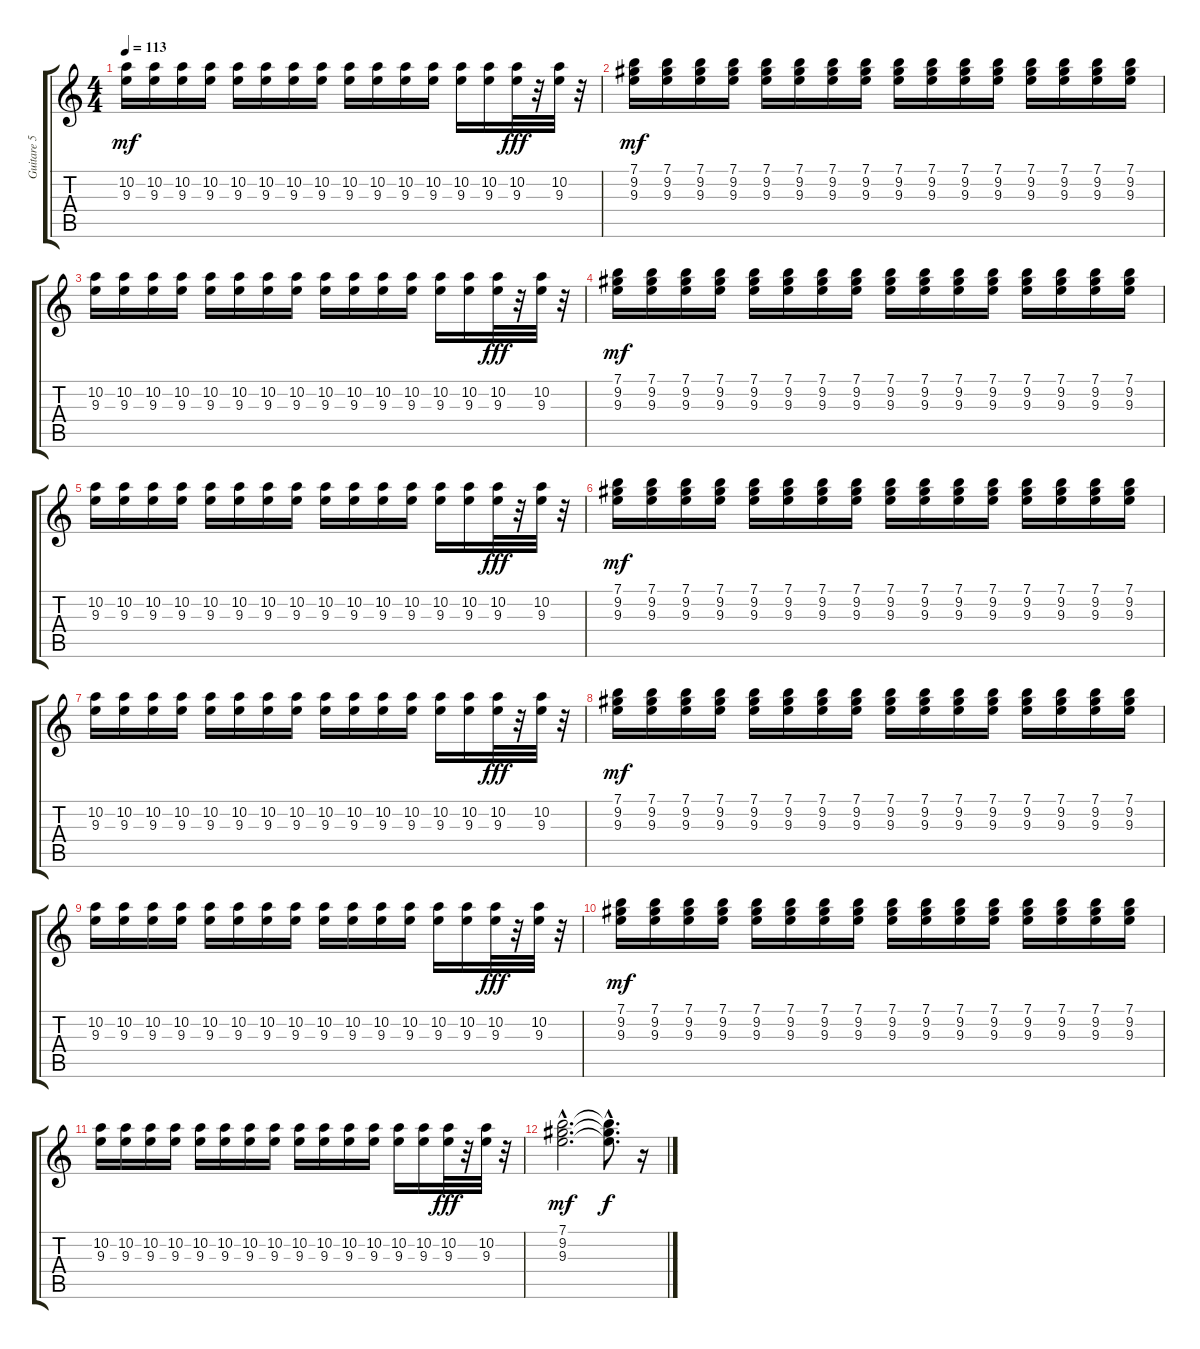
\track ("Guitare 5" "Guitare 5") {instrument acousticguitarnylon}
\staff {score tabs}
\tuning (E4 B3 G3 D3 A2 E2) {hide}
\ts (4 4)
\tempo 113
\clef g2
\ks c
(10.2 9.3).16{dy mf} (10.2 9.3).16 (10.2 9.3).16 (10.2 9.3).16 (10.2 9.3).16 (10.2 9.3).16 (10.2 9.3).16 (10.2 9.3).16 (10.2 9.3).16 (10.2 9.3).16 (10.2 9.3).16 (10.2 9.3).16 (10.2 9.3).16 (10.2 9.3).16 (10.2 9.3).32{dy fff} r.32 (10.2 9.3).32 r.32 |
(7.1 9.2 9.3).16{dy mf} (7.1 9.2 9.3).16 (7.1 9.2 9.3).16 (7.1 9.2 9.3).16 (7.1 9.2 9.3).16 (7.1 9.2 9.3).16 (7.1 9.2 9.3).16 (7.1 9.2 9.3).16 (7.1 9.2 9.3).16 (7.1 9.2 9.3).16 (7.1 9.2 9.3).16 (7.1 9.2 9.3).16 (7.1 9.2 9.3).16 (7.1 9.2 9.3).16 (7.1 9.2 9.3).16 (7.1 9.2 9.3).16 |
(10.2 9.3).16 (10.2 9.3).16 (10.2 9.3).16 (10.2 9.3).16 (10.2 9.3).16 (10.2 9.3).16 (10.2 9.3).16 (10.2 9.3).16 (10.2 9.3).16 (10.2 9.3).16 (10.2 9.3).16 (10.2 9.3).16 (10.2 9.3).16 (10.2 9.3).16 (10.2 9.3).32{dy fff} r.32 (10.2 9.3).32 r.32 |
(7.1 9.2 9.3).16{dy mf} (7.1 9.2 9.3).16 (7.1 9.2 9.3).16 (7.1 9.2 9.3).16 (7.1 9.2 9.3).16 (7.1 9.2 9.3).16 (7.1 9.2 9.3).16 (7.1 9.2 9.3).16 (7.1 9.2 9.3).16 (7.1 9.2 9.3).16 (7.1 9.2 9.3).16 (7.1 9.2 9.3).16 (7.1 9.2 9.3).16 (7.1 9.2 9.3).16 (7.1 9.2 9.3).16 (7.1 9.2 9.3).16 |
(10.2 9.3).16 (10.2 9.3).16 (10.2 9.3).16 (10.2 9.3).16 (10.2 9.3).16 (10.2 9.3).16 (10.2 9.3).16 (10.2 9.3).16 (10.2 9.3).16 (10.2 9.3).16 (10.2 9.3).16 (10.2 9.3).16 (10.2 9.3).16 (10.2 9.3).16 (10.2 9.3).32{dy fff} r.32 (10.2 9.3).32 r.32 |
(7.1 9.2 9.3).16{dy mf} (7.1 9.2 9.3).16 (7.1 9.2 9.3).16 (7.1 9.2 9.3).16 (7.1 9.2 9.3).16 (7.1 9.2 9.3).16 (7.1 9.2 9.3).16 (7.1 9.2 9.3).16 (7.1 9.2 9.3).16 (7.1 9.2 9.3).16 (7.1 9.2 9.3).16 (7.1 9.2 9.3).16 (7.1 9.2 9.3).16 (7.1 9.2 9.3).16 (7.1 9.2 9.3).16 (7.1 9.2 9.3).16 |
(10.2 9.3).16 (10.2 9.3).16 (10.2 9.3).16 (10.2 9.3).16 (10.2 9.3).16 (10.2 9.3).16 (10.2 9.3).16 (10.2 9.3).16 (10.2 9.3).16 (10.2 9.3).16 (10.2 9.3).16 (10.2 9.3).16 (10.2 9.3).16 (10.2 9.3).16 (10.2 9.3).32{dy fff} r.32 (10.2 9.3).32 r.32 |
(7.1 9.2 9.3).16{dy mf} (7.1 9.2 9.3).16 (7.1 9.2 9.3).16 (7.1 9.2 9.3).16 (7.1 9.2 9.3).16 (7.1 9.2 9.3).16 (7.1 9.2 9.3).16 (7.1 9.2 9.3).16 (7.1 9.2 9.3).16 (7.1 9.2 9.3).16 (7.1 9.2 9.3).16 (7.1 9.2 9.3).16 (7.1 9.2 9.3).16 (7.1 9.2 9.3).16 (7.1 9.2 9.3).16 (7.1 9.2 9.3).16 |
(10.2 9.3).16 (10.2 9.3).16 (10.2 9.3).16 (10.2 9.3).16 (10.2 9.3).16 (10.2 9.3).16 (10.2 9.3).16 (10.2 9.3).16 (10.2 9.3).16 (10.2 9.3).16 (10.2 9.3).16 (10.2 9.3).16 (10.2 9.3).16 (10.2 9.3).16 (10.2 9.3).32{dy fff} r.32 (10.2 9.3).32 r.32 |
(7.1 9.2 9.3).16{dy mf} (7.1 9.2 9.3).16 (7.1 9.2 9.3).16 (7.1 9.2 9.3).16 (7.1 9.2 9.3).16 (7.1 9.2 9.3).16 (7.1 9.2 9.3).16 (7.1 9.2 9.3).16 (7.1 9.2 9.3).16 (7.1 9.2 9.3).16 (7.1 9.2 9.3).16 (7.1 9.2 9.3).16 (7.1 9.2 9.3).16 (7.1 9.2 9.3).16 (7.1 9.2 9.3).16 (7.1 9.2 9.3).16 |
(10.2 9.3).16 (10.2 9.3).16 (10.2 9.3).16 (10.2 9.3).16 (10.2 9.3).16 (10.2 9.3).16 (10.2 9.3).16 (10.2 9.3).16 (10.2 9.3).16 (10.2 9.3).16 (10.2 9.3).16 (10.2 9.3).16 (10.2 9.3).16 (10.2 9.3).16 (10.2 9.3).32{dy fff} r.32 (10.2 9.3).32 r.32 |
(7.1{hac} 9.2{hac} 9.3{hac}).2{d dy mf} (7.1{hac t} 9.2{hac t} 9.3{hac t}).8{d dy f} r.16
